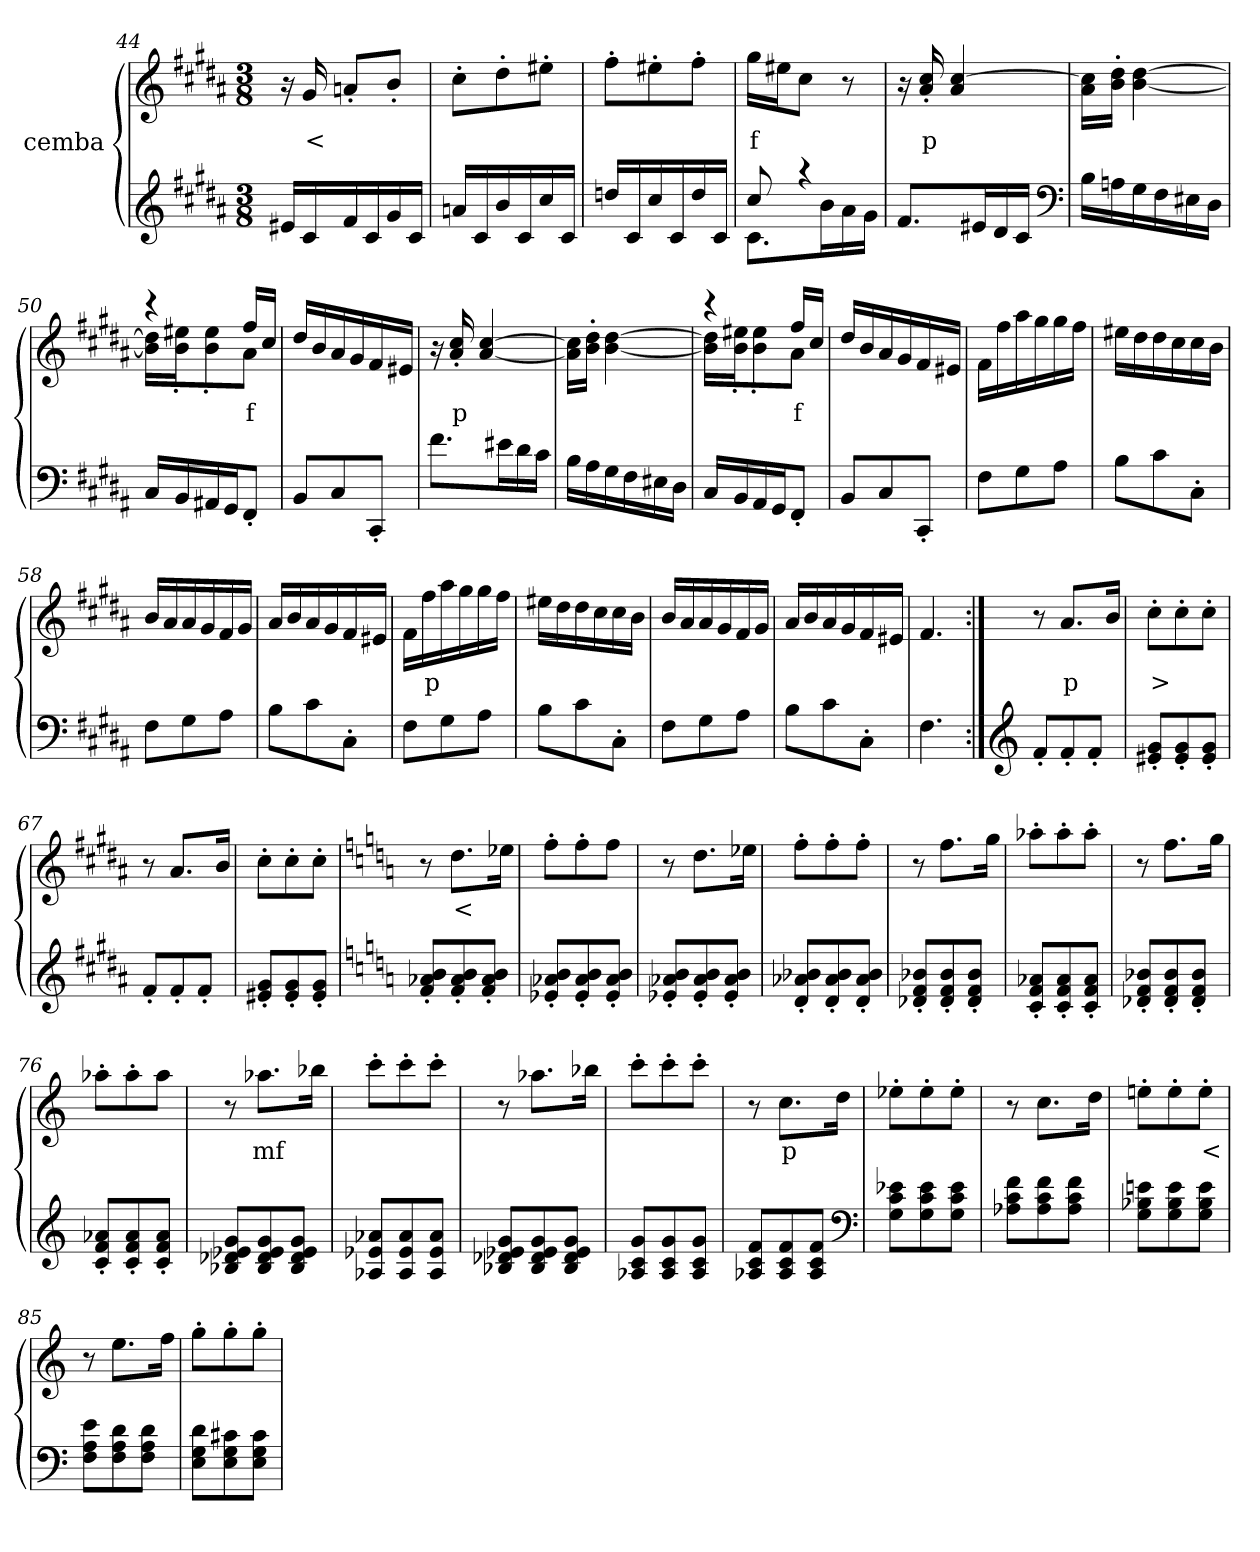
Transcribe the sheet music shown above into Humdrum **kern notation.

**kern	**kern	**text
*part2	*part1	*part1
*staff2	*staff1	*staff1
*I"cemba	*I"cemba	*
*clefG2	*clefG2	*
*k[f#c#g#d#a#]	*k[f#c#g#d#a#]	*
*B:	*B:	*
*M3/8	*M3/8	*
=44	=44	=44
16e#X/LL	16r	.
16c#/	16g#/	<
16f#/	8an'>/L	.
16c#/	.	.
16g#/	8b'>/J	.
16c#/JJ	.	.
=45	=45	=45
16an/LL	8cc#'>\L	.
16c#/	.	.
16b/	8dd#'>\	.
16c#/	.	.
16cc#/	8ee#X'>\J	.
16c#/JJ	.	.
=46	=46	=46
16ddn/LL	8ff#'>\L	.
16c#/	.	.
16cc#/	8ee#X'>\	.
16c#/	.	.
16dd/	8ff#'>\J	.
16c#/JJ	.	.
=47	=47	=47
*^	*	*
8cc#/	8.c#\L	16gg#\LL	f
.	.	16ee#X\J	.
4r	.	8cc#\J	.
.	16b\L	.	.
.	16a#\	8r	.
.	16g#\JJ	.	.
*v	*v	*	*
=48	=48	=48
8.f#/L	16r	.
.	16a#/'> 16cc#/'>	p
.	4a#/ [4cc#/	.
16e#X/L	.	.
16d#/	.	.
16c#/JJ	.	.
*clefF4	*	*
=49	=49	=49
16B\LL	16a#\ 16cc#\]LL	.
16An\	16b\'> 16dd#\'>JJ	.
16G#\	[4b\ [4dd#\	.
16F#\	.	.
16E#X\	.	.
16D#\JJ	.	.
=50	=50	=50
*	*^	*
16C#/LL	4r	16b\] 16dd#\]LL	.
16BB/	.	16b\'> 16ee#X\'>J	.
16AA#X/	.	8b\'> 8ee#\'>	.
16GG#/J	.	.	.
8FF#'>/J	16ff#/LL	8a#\J	f
.	16cc#/JJ	.	.
*	*v	*v	*
=51	=51	=51
8BB/L	16dd#/LL	.
.	16b/	.
8C#/	16a#/	.
.	16g#/	.
8CC#'>/J	16f#/	.
.	16e#X/JJ	.
=52	=52	=52
8.f#\L	16r	.
.	16a#/'> 16cc#/'>	p
.	[4a#/ [4cc#/	.
16e#X\L	.	.
16d#\	.	.
16c#\JJ	.	.
=53	=53	=53
16B\LL	16a#\] 16cc#\]LL	.
16A#\	16b\'> 16dd#\'>JJ	.
16G#\	[4b\ [4dd#\	.
16F#\	.	.
16E#X\	.	.
16D#\JJ	.	.
=54	=54	=54
*	*^	*
16C#/LL	4r	16b\] 16dd#\]LL	.
16BB/	.	16b\'> 16ee#X\'>J	.
16AA#/	.	8b\'> 8ee#\'>	.
16GG#/J	.	.	.
8FF#'>/J	16ff#/LL	8a#\J	f
.	16cc#/JJ	.	.
*	*v	*v	*
=55	=55	=55
8BB/L	16dd#/LL	.
.	16b/	.
8C#/	16a#/	.
.	16g#/	.
8CC#'>/J	16f#/	.
.	16e#X/JJ	.
=56	=56	=56
8F#\L	16f#\LL	.
.	16ff#\	.
8G#\	16aa#\	.
.	16gg#\	.
8A#\J	16gg#\	.
.	16ff#\JJ	.
=57	=57	=57
8B\L	16ee#X\LL	.
.	16dd#\	.
8c#\	16dd#\	.
.	16cc#\	.
8C#'>\J	16cc#\	.
.	16b\JJ	.
=58	=58	=58
8F#\L	16b/LL	.
.	16a#/	.
8G#\	16a#/	.
.	16g#/	.
8A#\J	16f#/	.
.	16g#/JJ	.
=59	=59	=59
8B\L	16a#/LL	.
.	16b/	.
8c#\	16a#/	.
.	16g#/	.
8C#'>\J	16f#/	.
.	16e#X/JJ	.
=60	=60	=60
8F#\L	16f#\LL	.
.	16ff#\	p
8G#\	16aa#\	.
.	16gg#\	.
8A#\J	16gg#\	.
.	16ff#\JJ	.
=61	=61	=61
8B\L	16ee#X\LL	.
.	16dd#\	.
8c#\	16dd#\	.
.	16cc#\	.
8C#'>\J	16cc#\	.
.	16b\JJ	.
=62	=62	=62
8F#\L	16b/LL	.
.	16a#/	.
8G#\	16a#/	.
.	16g#/	.
8A#\J	16f#/	.
.	16g#/JJ	.
=63	=63	=63
8B\L	16a#/LL	.
.	16b/	.
8c#\	16a#/	.
.	16g#/	.
8C#'>\J	16f#/	.
.	16e#X/JJ	.
=64	=64	=64
4.F#\	4.f#/	.
=65:|!	=65:|!	=65:|!
*clefG2	*	*
8f#'>/L	8r	.
8f#'>/	8.a#/L	p
8f#'>/J	.	.
.	16b/Jk	.
=66	=66	=66
8e#X/'> 8g#/'>L	8cc#'>\L	>
8e#/'> 8g#/'>	8cc#'>\	.
8e#/'> 8g#/'>J	8cc#'>\J	.
=67	=67	=67
8f#'>/L	8r	.
8f#'>/	8.a#/L	.
8f#'>/J	.	.
.	16b/Jk	.
=68	=68	=68
8e#X/'> 8g#/'>L	8cc#'>\L	.
8e#/'> 8g#/'>	8cc#'>\	.
8e#/'> 8g#/'>J	8cc#'>\J	.
=69	=69	=69
*k[]	*k[]	*
8f/'> 8a-X/'> 8b/'>L	8r	.
8f/'> 8a-/'> 8b/'>	8.dd\L	<
8f/'> 8a-/'> 8b/'>J	.	.
.	16ee-X\Jk	.
=70	=70	=70
8e-X/'> 8a-X/'> 8b/'>L	8ff'>\L	.
8e-/'> 8a-/'> 8b/'>	8ff'>\	.
8e-/'> 8a-/'> 8b/'>J	8ff\J	.
=71	=71	=71
8e-X/'> 8a-X/'> 8b/'>L	8r	.
8e-/'> 8a-/'> 8b/'>	8.dd\L	.
8e-/'> 8a-/'> 8b/'>J	.	.
.	16ee-X\Jk	.
=72	=72	=72
8d/'> 8a-X/'> 8b-X/'>L	8ff'>\L	.
8d/'> 8a-/'> 8b-/'>	8ff'>\	.
8d/'> 8a-/'> 8b-/'>J	8ff'>\J	.
=73	=73	=73
8d-X/'> 8f/'> 8b-X/'>L	8r	.
8d-/'> 8f/'> 8b-/'>	8.ff\L	.
8d-/'> 8f/'> 8b-/'>J	.	.
.	16gg\Jk	.
=74	=74	=74
8c/'> 8f/'> 8a-X/'>L	8aa-X'>\L	.
8c/'> 8f/'> 8a-/'>	8aa-'>\	.
8c/'> 8f/'> 8a-/'>J	8aa-'>\J	.
=75	=75	=75
8d-X/'> 8f/'> 8b-X/'>L	8r	.
8d-/'> 8f/'> 8b-/'>	8.ff\L	.
8d-/'> 8f/'> 8b-/'>J	.	.
.	16gg\Jk	.
=76	=76	=76
8c/'> 8f/'> 8a-X/'>L	8aa-X'>\L	.
8c/'> 8f/'> 8a-/'>	8aa-'>\	.
8c/'> 8f/'> 8a-/'>J	8aa-\J	.
=77	=77	=77
8B-X/ 8d-X/ 8e-X/ 8g/L	8r	.
8B-/ 8d-/ 8e-/ 8g/	8.aa-X\L	mf
8B-/ 8d-/ 8e-/ 8g/J	.	.
.	16bb-X\Jk	.
=78	=78	=78
8A-X/ 8e-X/ 8a-X/L	8ccc'>\L	.
8A-/ 8e-/ 8a-/	8ccc'>\	.
8A-/ 8e-/ 8a-/J	8ccc'>\J	.
=79	=79	=79
8B-X/ 8d-X/ 8e-X/ 8g/L	8r	.
8B-/ 8d-/ 8e-/ 8g/	8.aa-X\L	.
8B-/ 8d-/ 8e-/ 8g/J	.	.
.	16bb-X\Jk	.
=80	=80	=80
8A-X/ 8c/ 8g/L	8ccc'>\L	.
8A-/ 8c/ 8g/	8ccc'>\	.
8A-/ 8c/ 8g/J	8ccc'>\J	.
=81	=81	=81
8A-X/ 8c/ 8f/L	8r	.
8A-/ 8c/ 8f/	8.cc\L	p
8A-/ 8c/ 8f/J	.	.
.	16dd\Jk	.
*clefF4	*	*
=82	=82	=82
8G\ 8c\ 8e-X\L	8ee-X'>\L	.
8G\ 8c\ 8e-\	8ee-'>\	.
8G\ 8c\ 8e-\J	8ee-'>\J	.
=83	=83	=83
8A-X\ 8c\ 8f\L	8r	.
8A-\ 8c\ 8f\	8.cc\L	.
8A-\ 8c\ 8f\J	.	.
.	16dd\Jk	.
=84	=84	=84
8G\ 8B-X\ 8en\L	8een'>\L	.
8G\ 8B-\ 8e\	8ee'>\	.
8G\ 8B-\ 8e\J	8ee'>\J	<
=85	=85	=85
8F\ 8A\ 8e\L	8r	.
8F\ 8A\ 8d\	8.ee\L	.
8F\ 8A\ 8d\J	.	.
.	16ff\Jk	.
=86	=86	=86
8E\ 8G\ 8d\L	8gg'>\L	.
8E\ 8G\ 8c#X\	8gg'>\	.
8E\ 8G\ 8c#\J	8gg'>\J	.
=	=	=
*-	*-	*-
